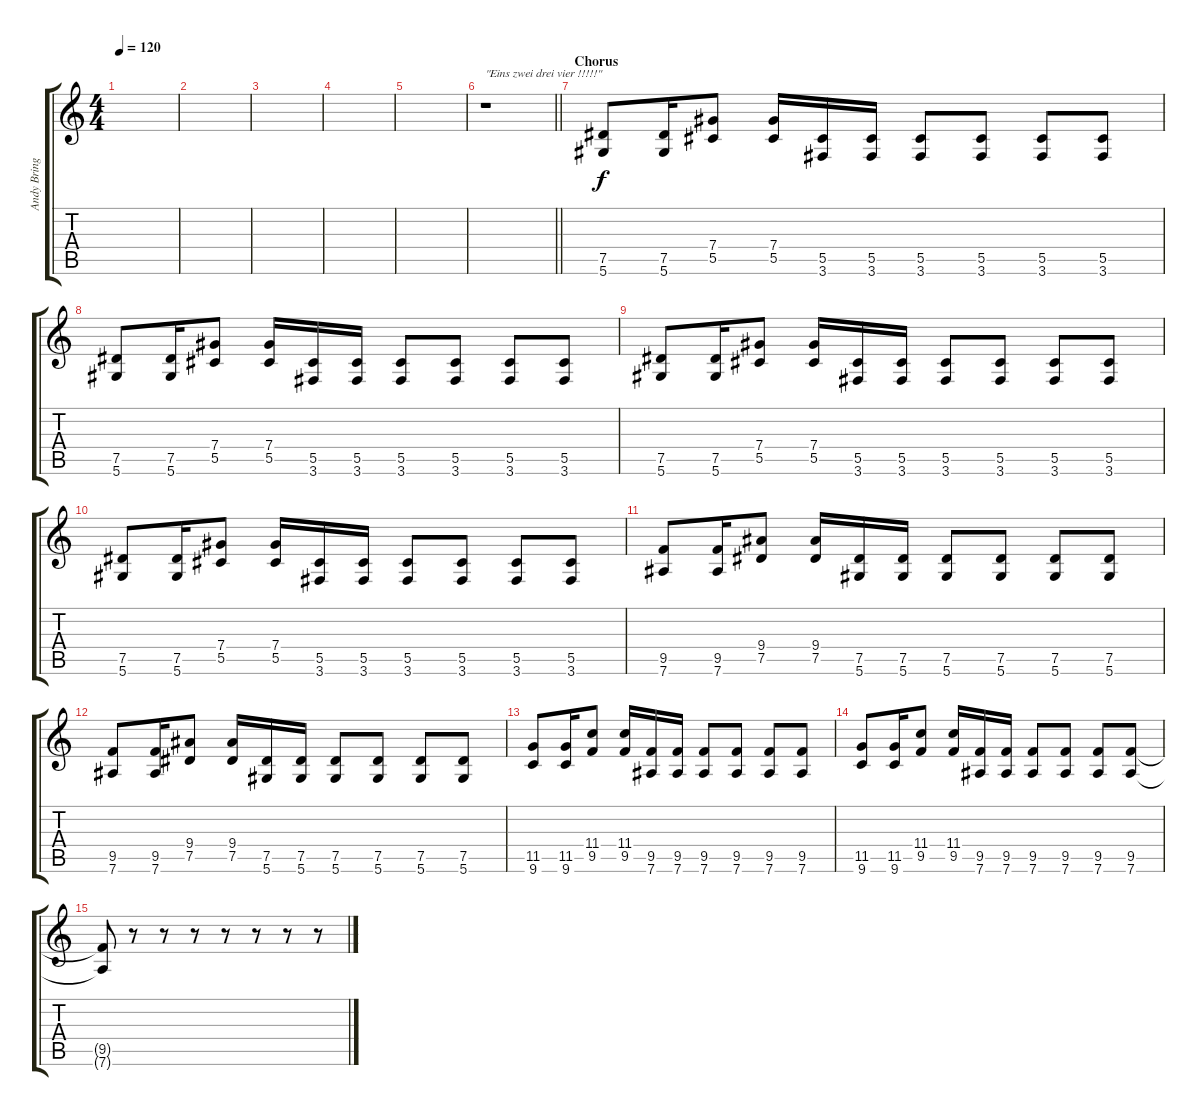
\track ("Andy Brings" "Andy Bring") {instrument distortionguitar}
\staff {score tabs}
\tuning (Eb4 Bb3 Gb3 Db3 Ab2 Eb2) {hide}
\ts (4 4)
\tempo 120
\clef g2
\ks c
|
|
|
|
|
\barLineRight lightlight
r.1{txt "\"Eins zwei drei vier !!!!!\""} |
\section ("" "Chorus")
(7.5 5.6).8 (7.5 5.6).16 (7.4 5.5).8 (7.4 5.5).16 (5.5 3.6).16 (5.5 3.6).16 (5.5 3.6).8 (5.5 3.6).8 (5.5 3.6).8 (5.5 3.6).8 |
(7.5 5.6).8 (7.5 5.6).16 (7.4 5.5).8 (7.4 5.5).16 (5.5 3.6).16 (5.5 3.6).16 (5.5 3.6).8 (5.5 3.6).8 (5.5 3.6).8 (5.5 3.6).8 |
(7.5 5.6).8 (7.5 5.6).16 (7.4 5.5).8 (7.4 5.5).16 (5.5 3.6).16 (5.5 3.6).16 (5.5 3.6).8 (5.5 3.6).8 (5.5 3.6).8 (5.5 3.6).8 |
(7.5 5.6).8 (7.5 5.6).16 (7.4 5.5).8 (7.4 5.5).16 (5.5 3.6).16 (5.5 3.6).16 (5.5 3.6).8 (5.5 3.6).8 (5.5 3.6).8 (5.5 3.6).8 |
(9.5 7.6).8 (9.5 7.6).16 (9.4 7.5).8 (9.4 7.5).16 (7.5 5.6).16 (7.5 5.6).16 (7.5 5.6).8 (7.5 5.6).8 (7.5 5.6).8 (7.5 5.6).8 |
(9.5 7.6).8 (9.5 7.6).16 (9.4 7.5).8 (9.4 7.5).16 (7.5 5.6).16 (7.5 5.6).16 (7.5 5.6).8 (7.5 5.6).8 (7.5 5.6).8 (7.5 5.6).8 |
(11.5 9.6).8 (11.5 9.6).16 (11.4 9.5).8 (11.4 9.5).16 (9.5 7.6).16 (9.5 7.6).16 (9.5 7.6).8 (9.5 7.6).8 (9.5 7.6).8 (9.5 7.6).8 |
(11.5 9.6).8 (11.5 9.6).16 (11.4 9.5).8 (11.4 9.5).16 (9.5 7.6).16 (9.5 7.6).16 (9.5 7.6).8 (9.5 7.6).8 (9.5 7.6).8 (9.5 7.6).8 |
(9.5{t} 7.6{t}).8 r.8 r.8 r.8 r.8 r.8 r.8 r.8
